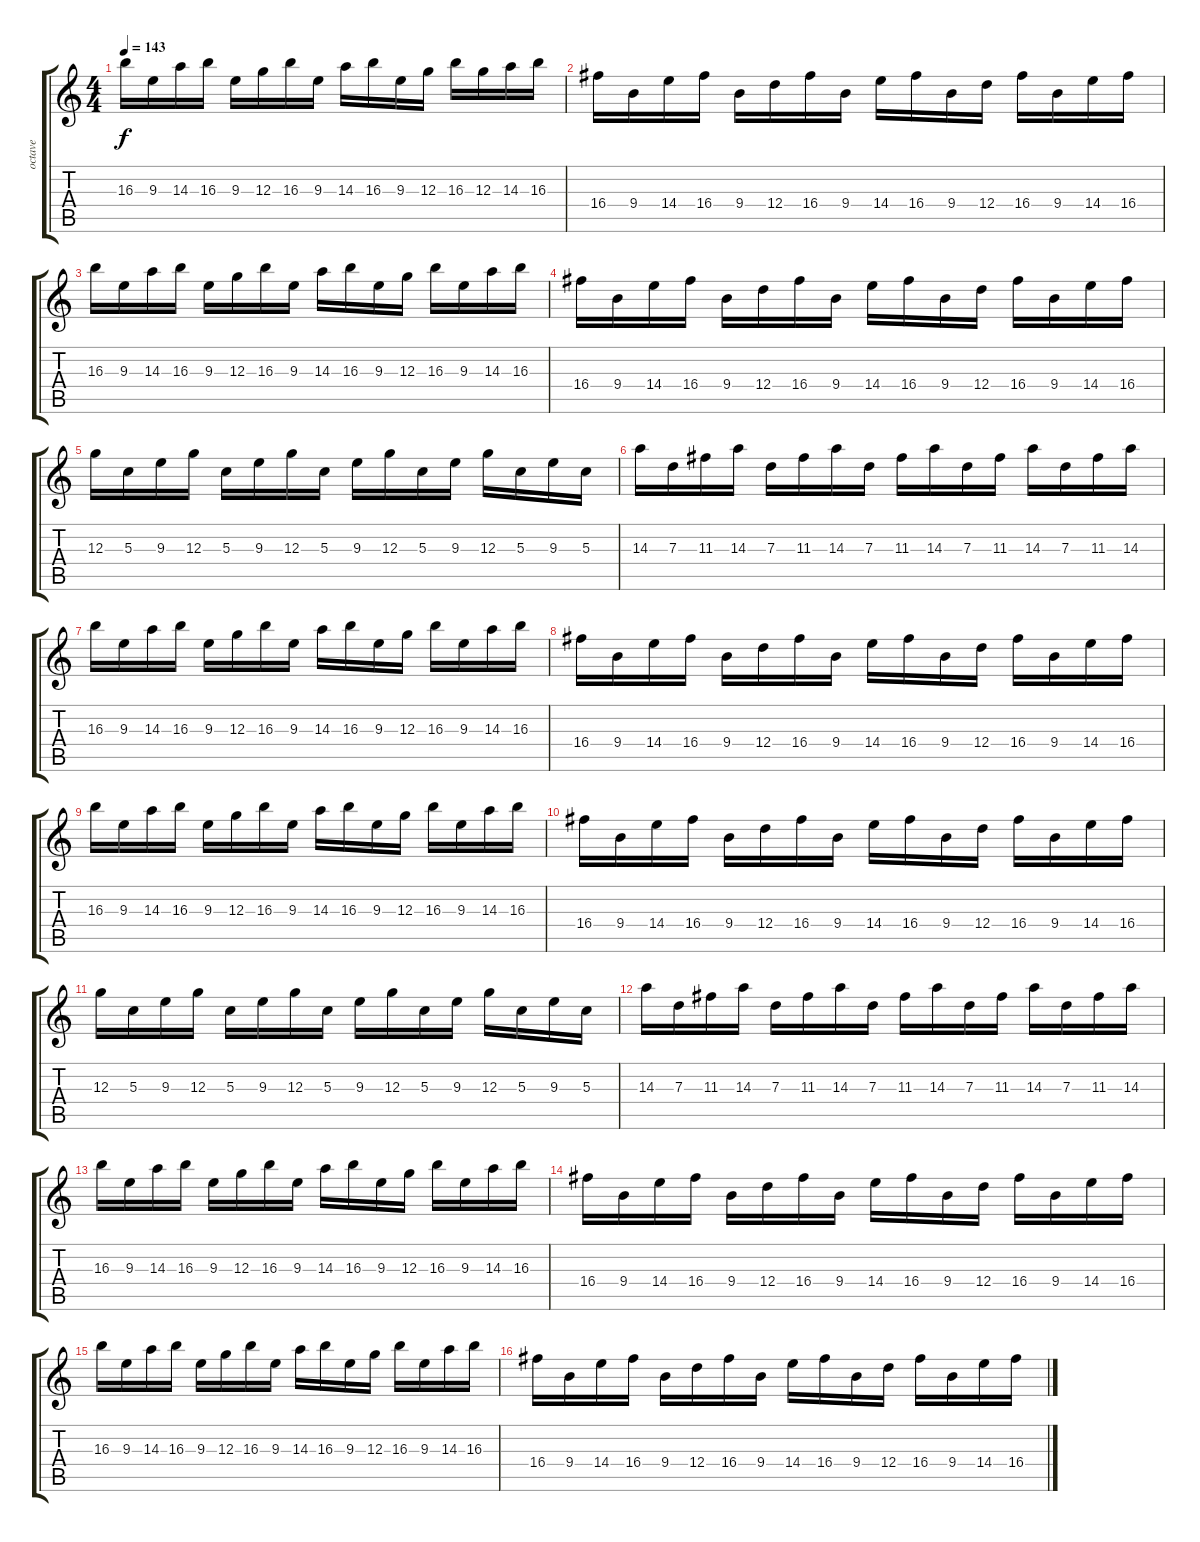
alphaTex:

\track ("octave" "octave") {instrument distortionguitar}
\staff {score tabs}
\tuning (E4 B3 G3 D3 A2 E2) {hide}
\ts (4 4)
\tempo 143
\clef g2
\ks c
16.3.16{dy f instrument distortionguitar} 9.3.16 14.3.16 16.3.16 9.3.16 12.3.16 16.3.16 9.3.16 14.3.16 16.3.16 9.3.16 12.3.16 16.3.16 12.3.16 14.3.16 16.3.16 |
16.4.16 9.4.16 14.4.16 16.4.16 9.4.16 12.4.16 16.4.16 9.4.16 14.4.16 16.4.16 9.4.16 12.4.16 16.4.16 9.4.16 14.4.16 16.4.16 |
16.3.16 9.3.16 14.3.16 16.3.16 9.3.16 12.3.16 16.3.16 9.3.16 14.3.16 16.3.16 9.3.16 12.3.16 16.3.16 9.3.16 14.3.16 16.3.16 |
16.4.16 9.4.16 14.4.16 16.4.16 9.4.16 12.4.16 16.4.16 9.4.16 14.4.16 16.4.16 9.4.16 12.4.16 16.4.16 9.4.16 14.4.16 16.4.16 |
12.3.16 5.3.16 9.3.16 12.3.16 5.3.16 9.3.16 12.3.16 5.3.16 9.3.16 12.3.16 5.3.16 9.3.16 12.3.16 5.3.16 9.3.16 5.3.16 |
14.3.16 7.3.16 11.3.16 14.3.16 7.3.16 11.3.16 14.3.16 7.3.16 11.3.16 14.3.16 7.3.16 11.3.16 14.3.16 7.3.16 11.3.16 14.3.16 |
16.3.16 9.3.16 14.3.16 16.3.16 9.3.16 12.3.16 16.3.16 9.3.16 14.3.16 16.3.16 9.3.16 12.3.16 16.3.16 9.3.16 14.3.16 16.3.16 |
16.4.16 9.4.16 14.4.16 16.4.16 9.4.16 12.4.16 16.4.16 9.4.16 14.4.16 16.4.16 9.4.16 12.4.16 16.4.16 9.4.16 14.4.16 16.4.16 |
16.3.16 9.3.16 14.3.16 16.3.16 9.3.16 12.3.16 16.3.16 9.3.16 14.3.16 16.3.16 9.3.16 12.3.16 16.3.16 9.3.16 14.3.16 16.3.16 |
16.4.16 9.4.16 14.4.16 16.4.16 9.4.16 12.4.16 16.4.16 9.4.16 14.4.16 16.4.16 9.4.16 12.4.16 16.4.16 9.4.16 14.4.16 16.4.16 |
12.3.16 5.3.16 9.3.16 12.3.16 5.3.16 9.3.16 12.3.16 5.3.16 9.3.16 12.3.16 5.3.16 9.3.16 12.3.16 5.3.16 9.3.16 5.3.16 |
14.3.16 7.3.16 11.3.16 14.3.16 7.3.16 11.3.16 14.3.16 7.3.16 11.3.16 14.3.16 7.3.16 11.3.16 14.3.16 7.3.16 11.3.16 14.3.16 |
16.3.16 9.3.16 14.3.16 16.3.16 9.3.16 12.3.16 16.3.16 9.3.16 14.3.16 16.3.16 9.3.16 12.3.16 16.3.16 9.3.16 14.3.16 16.3.16 |
16.4.16 9.4.16 14.4.16 16.4.16 9.4.16 12.4.16 16.4.16 9.4.16 14.4.16 16.4.16 9.4.16 12.4.16 16.4.16 9.4.16 14.4.16 16.4.16 |
16.3.16 9.3.16 14.3.16 16.3.16 9.3.16 12.3.16 16.3.16 9.3.16 14.3.16 16.3.16 9.3.16 12.3.16 16.3.16 9.3.16 14.3.16 16.3.16 |
16.4.16 9.4.16 14.4.16 16.4.16 9.4.16 12.4.16 16.4.16 9.4.16 14.4.16 16.4.16 9.4.16 12.4.16 16.4.16 9.4.16 14.4.16 16.4.16
